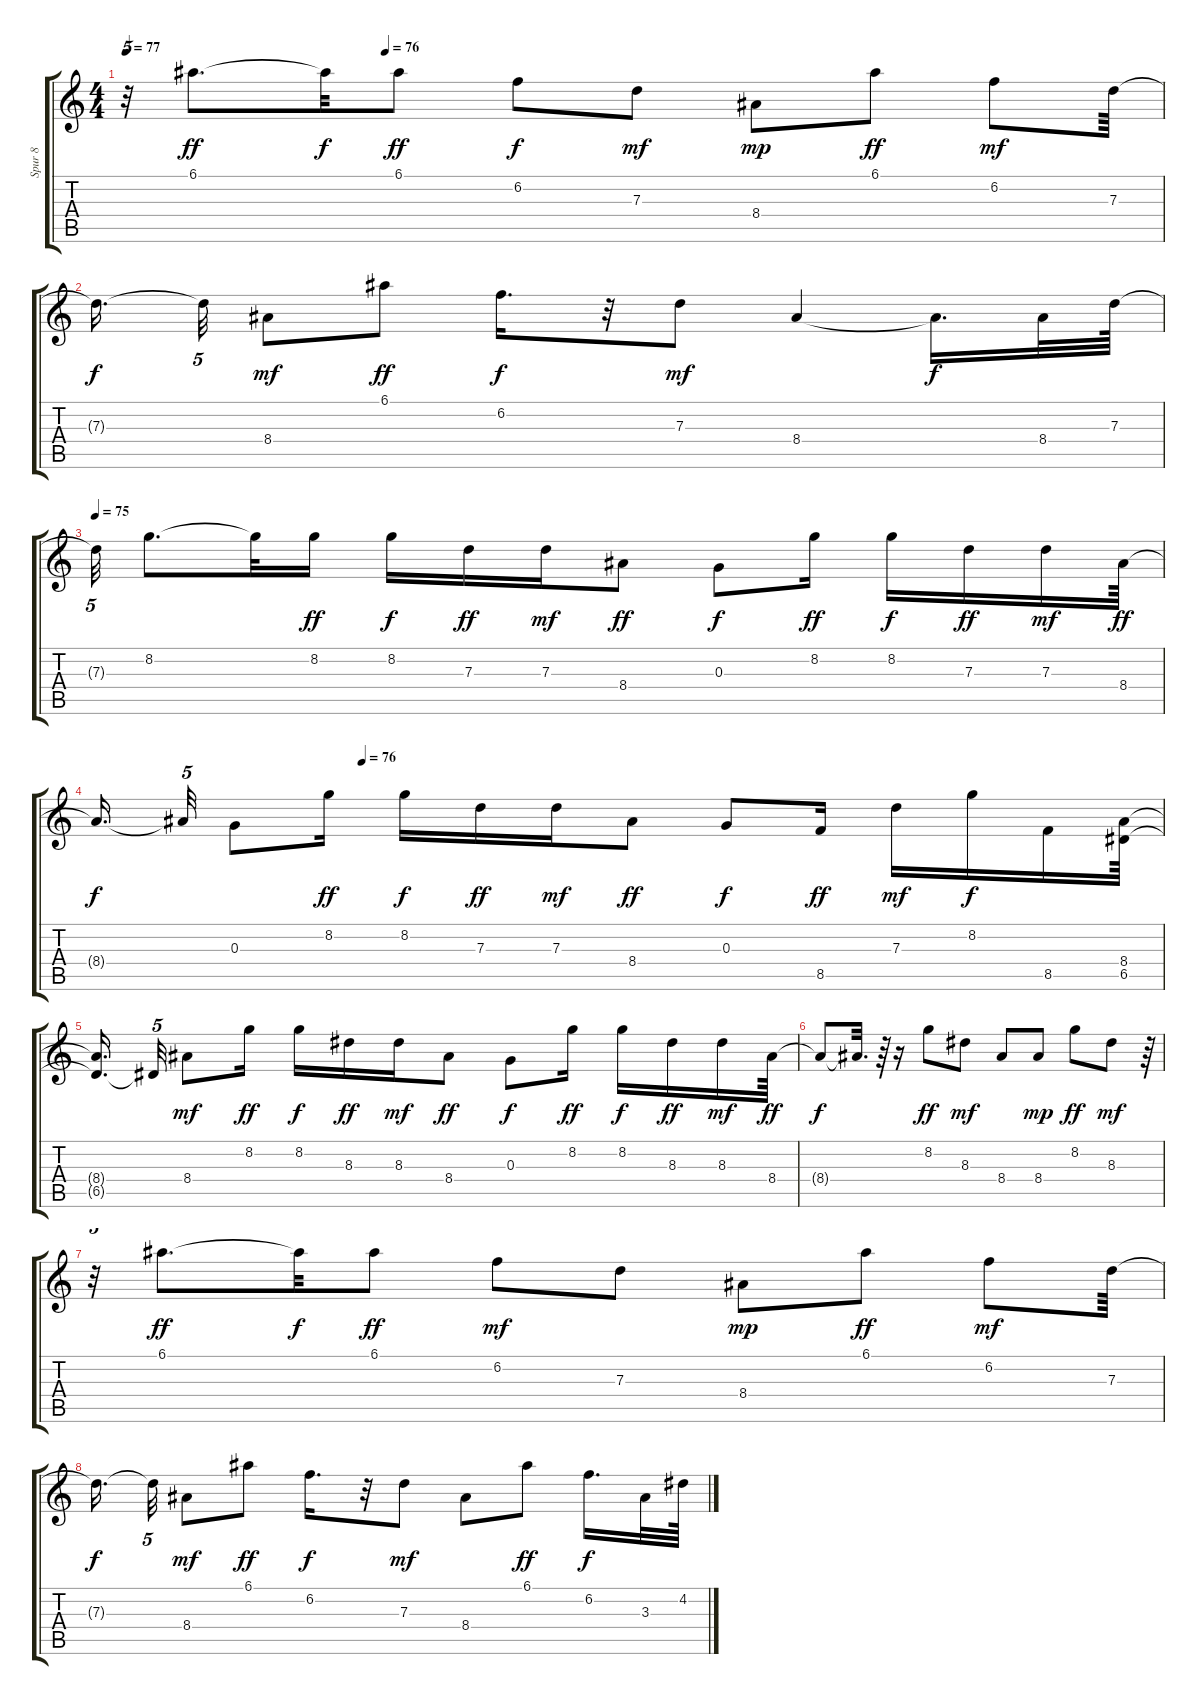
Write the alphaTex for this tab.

\track ("Spur 8" "Spur 8") {instrument electricguitarjazz}
\staff {score tabs}
\tuning (E4 B3 G3 D3 A2 E2) {hide}
\ts (4 4)
\tempo 77
\tempo (76 0.25)
\clef g2
\ks c
r.32{tu (5 4) dy f} 6.1.8{d dy ff balance 8} 6.1{t}.32{dy f} 6.1.8{dy ff balance 12} 6.2.8{dy f balance 14} 7.3.8{dy mf balance 3} 8.4.8{dy mp balance 0} 6.1.8{dy ff balance 12} 6.2.8{dy mf balance 14} 7.3.64{balance 3} |
7.3{t}.16{d dy f} 7.3{t}.32{tu (5 4)} 8.4.8{dy mf balance 2} 6.1.8{dy ff balance 8} 6.2.16{d dy f balance 16} r.32 7.3.8{dy mf balance 8} 8.4.4{balance 0} 8.4{t}.16{d dy f} 8.4.32{balance 1} 7.3.64{balance 3} |
\tempo 75
7.3{t}.32{tu (5 4)} 8.2.8{d balance 12} 8.2{t}.32 8.2.16{dy ff balance 12} 8.2.16{dy f balance 0} 7.3.16{dy ff balance 14} 7.3.16{dy mf balance 6} 8.4.8{dy ff balance 3} 0.3.8{dy f balance 2} 8.2.16{dy ff balance 12} 8.2.16{dy f balance 0} 7.3.16{dy ff balance 14} 7.3.16{dy mf balance 6} 8.4.64{dy ff balance 3} |
\tempo (76 0.25)
8.4{t}.16{d dy f} 8.4{t}.32{tu (5 4)} 0.3.8{balance 2} 8.2.16{dy ff balance 12} 8.2.16{dy f balance 0} 7.3.16{dy ff balance 14} 7.3.16{dy mf balance 6} 8.4.8{dy ff balance 3} 0.3.8{dy f balance 2} 8.5.16{dy ff balance 8} 7.3.16{dy mf balance 2} 8.2.16{dy f balance 16} 8.5.16{balance 6} (8.4 6.5).64{balance 3} |
(8.4{t} 6.5{t}).16{d} 6.5{t}.32{tu (5 4)} 8.4.8{dy mf balance 0} 8.2.16{dy ff balance 8} 8.2.16{dy f balance 2} 8.3.16{dy ff balance 16} 8.3.16{dy mf balance 2} 8.4.8{dy ff balance 8} 0.3.8{dy f balance 0} 8.2.16{dy ff balance 12} 8.2.16{dy f balance 0} 8.3.16{dy ff balance 14} 8.3.16{dy mf balance 6} 8.4.64{dy ff balance 3} |
8.4{t}.8{dy f} 8.4{t}.32{d} r.64 r.16 8.2.8{dy ff balance 8} 8.3.8{dy mf balance 16} 8.4.8{balance 3} 8.4.8{dy mp balance 0} 8.2.8{dy ff balance 12} 8.3.8{dy mf balance 14} r.64 |
r.32{tu (5 4)} 6.1.8{d dy ff balance 8} 6.1{t}.32{dy f} 6.1.8{dy ff balance 12} 6.2.8{dy mf balance 14} 7.3.8{balance 3} 8.4.8{dy mp balance 0} 6.1.8{dy ff balance 12} 6.2.8{dy mf balance 14} 7.3.64{balance 3} |
7.3{t}.16{d dy f} 7.3{t}.32{tu (5 4)} 8.4.8{dy mf balance 2} 6.1.8{dy ff balance 8} 6.2.16{d dy f balance 16} r.32 7.3.8{dy mf balance 8} 8.4.8{balance 0} 6.1.8{dy ff balance 8} 6.2.16{d dy f balance 16} 3.3.32{balance 1} 4.2.64{balance 3}
